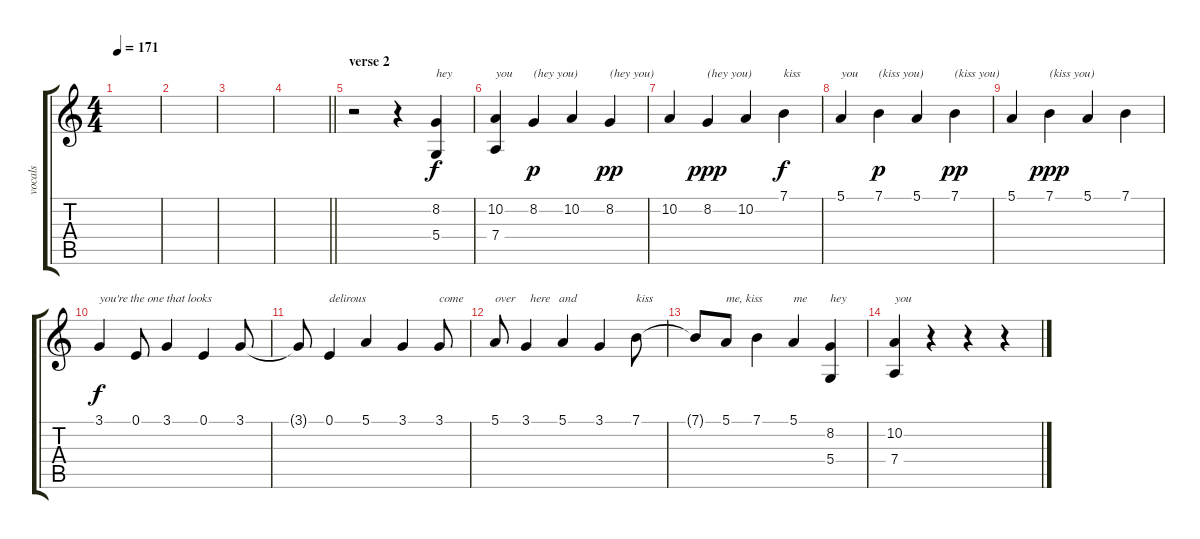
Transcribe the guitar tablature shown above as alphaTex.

\track ("vocals " "vocals ") {instrument altosax}
\staff {score tabs}
\tuning (E4 B3 G3 D3 A2 E2) {hide}
\ts (4 4)
\tempo 171
\clef g2
\ks c
|
|
|
\barLineRight lightlight
|
\section ("" "verse 2")
r.2 r.4 (8.2 5.4).4{txt "hey"} |
(10.2 7.4).4{txt "you"} 8.2.4{txt "(hey you)" dy p} 10.2.4 8.2.4{txt "(hey you)" dy pp} |
10.2.4 8.2.4{txt "(hey you)" dy ppp} 10.2.4 7.1.4{txt "kiss" dy f} |
5.1.4{txt "you"} 7.1.4{txt "(kiss you)" dy p} 5.1.4 7.1.4{txt "(kiss you)" dy pp} |
5.1.4 7.1.4{txt "(kiss you)" dy ppp} 5.1.4 7.1.4 |
3.1.4{txt "you're the one that looks " dy f} 0.1.8 3.1.4 0.1.4 3.1.8 |
3.1{t}.8 0.1.4{txt "delirous"} 5.1.4 3.1.4 3.1.8{txt "come "} |
5.1.8{txt "over     here   and"} 3.1.4 5.1.4 3.1.4 7.1.8{txt "kiss"} |
7.1{t}.8 5.1.8{txt "me, kiss"} 7.1.4 5.1.4{txt "me"} (8.2 5.4).4{txt "hey"} |
(10.2 7.4).4{txt "you"} r.4 r.4 r.4
